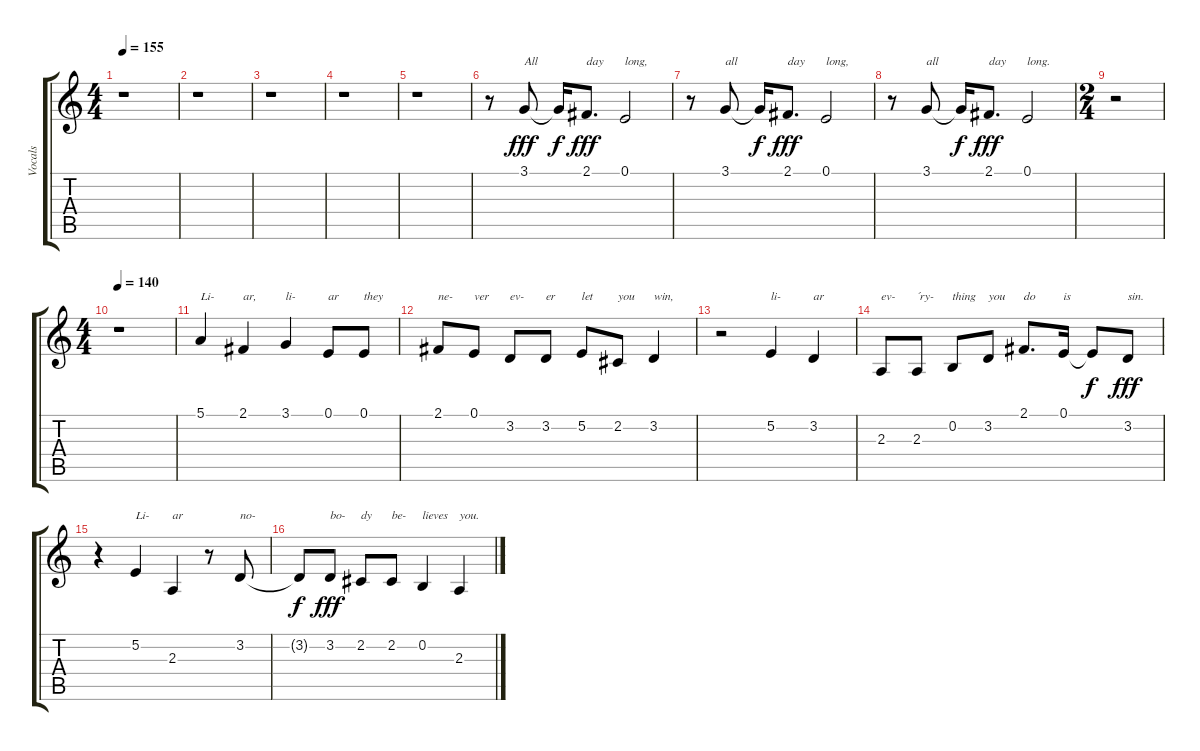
\track ("Vocals" "Vocals") {instrument lead6voice}
\staff {score tabs}
\tuning (E4 B3 G3 D3 A2 E2) {hide}
\ts (4 4)
\tempo 155
\clef g2
\ks c
r.1{dy fff} |
r.1 |
r.1 |
r.1 |
r.1 |
r.8 3.1.8{txt "All"} 3.1{t}.16{dy f} 2.1.8{d txt "day" dy fff} 0.1.2{txt "long,"} |
r.8 3.1.8{txt "all"} 3.1{t}.16{dy f} 2.1.8{d txt "day" dy fff} 0.1.2{txt "long,"} |
r.8 3.1.8{txt "all"} 3.1{t}.16{dy f} 2.1.8{d txt "day" dy fff} 0.1.2{txt "long."} |
\ts (2 4)
r.2 |
\ts (4 4)
\tempo 140
r.1 |
5.1.4{txt "Li-"} 2.1.4{txt "ar,"} 3.1.4{txt "li-"} 0.1.8{txt "ar"} 0.1.8{txt "they"} |
2.1.8{txt "ne-"} 0.1.8{txt "ver"} 3.2.8{txt "ev-"} 3.2.8{txt "er"} 5.2.8{txt "let"} 2.2.8{txt "you"} 3.2.4{txt "win,"} |
r.2 5.2.4{txt "li-"} 3.2.4{txt "ar"} |
2.3.8{txt "ev-"} 2.3.8{txt "´ry-"} 0.2.8{txt "thing"} 3.2.8{txt "you"} 2.1.8{d txt "do"} 0.1.16{txt "is"} 0.1{t}.8{dy f} 3.2.8{txt "sin." dy fff} |
r.4 5.2.4{txt "Li-"} 2.3.4{txt "ar"} r.8 3.2.8{txt "no-"} |
3.2{t}.8{dy f} 3.2.8{txt "bo-" dy fff} 2.2.8{txt "dy"} 2.2.8{txt "be-"} 0.2.4{txt "lieves"} 2.3.4{txt "you."}
